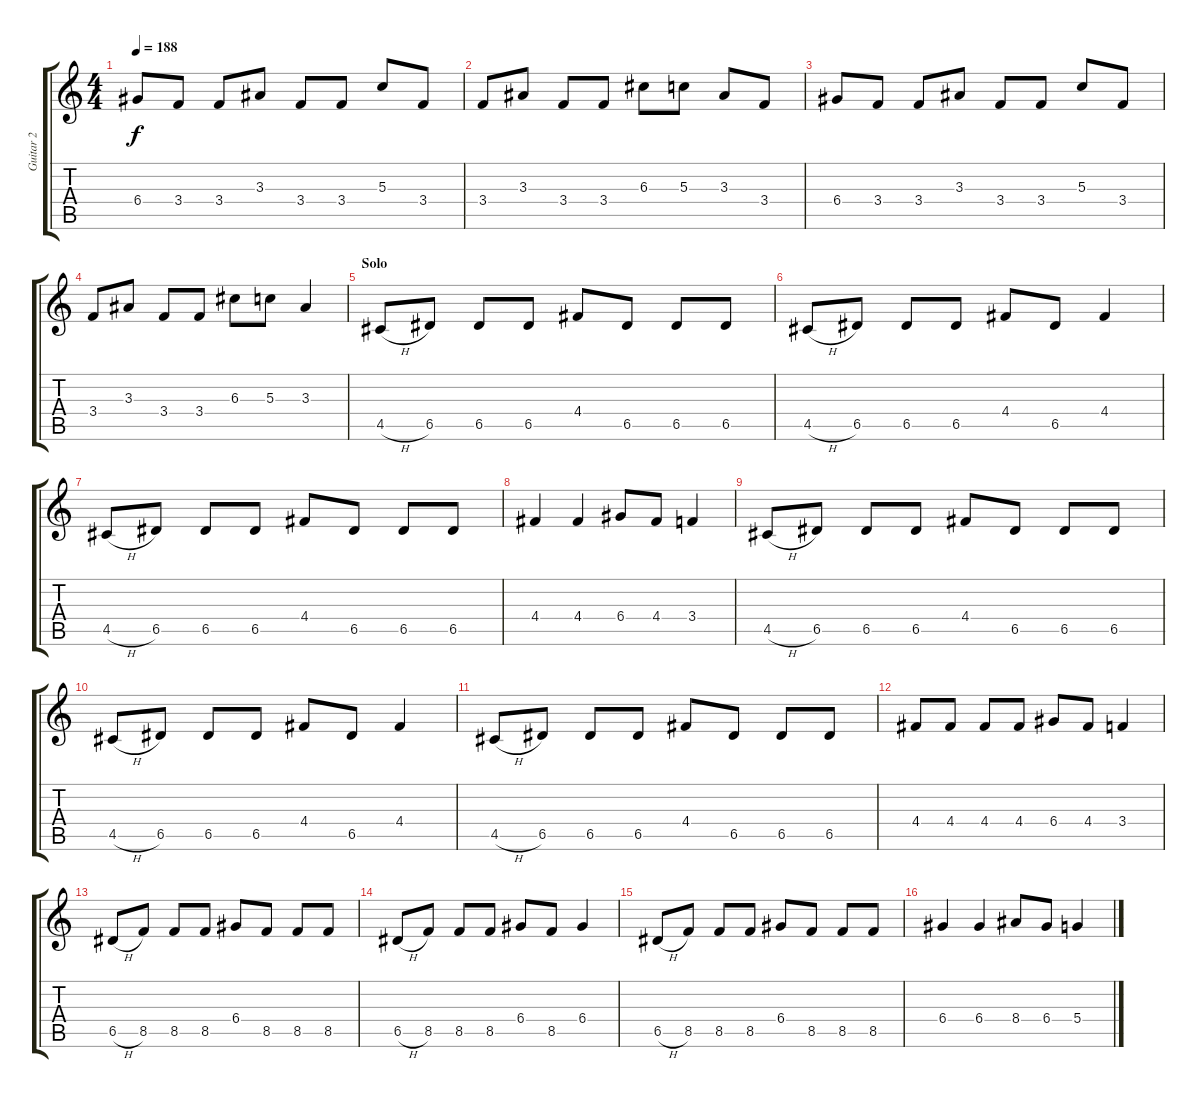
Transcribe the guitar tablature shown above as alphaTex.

\track ("Guitar 2" "Guitar 2") {instrument distortionguitar}
\staff {score tabs}
\tuning (E4 B3 G3 D3 A2 E2) {hide}
\ts (4 4)
\tempo 188
\clef g2
\ks c
6.4.8{dy f} 3.4.8 3.4.8 3.3.8 3.4.8 3.4.8 5.3.8 3.4.8 |
3.4.8 3.3.8 3.4.8 3.4.8 6.3.8 5.3.8 3.3.8 3.4.8 |
6.4.8 3.4.8 3.4.8 3.3.8 3.4.8 3.4.8 5.3.8 3.4.8 |
3.4.8 3.3.8 3.4.8 3.4.8 6.3.8 5.3.8 3.3.4 |
\section ("" "Solo")
4.5{h}.8 6.5.8 6.5.8 6.5.8 4.4.8 6.5.8 6.5.8 6.5.8 |
4.5{h}.8 6.5.8 6.5.8 6.5.8 4.4.8 6.5.8 4.4.4 |
4.5{h}.8 6.5.8 6.5.8 6.5.8 4.4.8 6.5.8 6.5.8 6.5.8 |
4.4.4 4.4.4 6.4.8 4.4.8 3.4.4 |
4.5{h}.8 6.5.8 6.5.8 6.5.8 4.4.8 6.5.8 6.5.8 6.5.8 |
4.5{h}.8 6.5.8 6.5.8 6.5.8 4.4.8 6.5.8 4.4.4 |
4.5{h}.8 6.5.8 6.5.8 6.5.8 4.4.8 6.5.8 6.5.8 6.5.8 |
4.4.8 4.4.8 4.4.8 4.4.8 6.4.8 4.4.8 3.4.4 |
6.5{h}.8 8.5.8 8.5.8 8.5.8 6.4.8 8.5.8 8.5.8 8.5.8 |
6.5{h}.8 8.5.8 8.5.8 8.5.8 6.4.8 8.5.8 6.4.4 |
6.5{h}.8 8.5.8 8.5.8 8.5.8 6.4.8 8.5.8 8.5.8 8.5.8 |
6.4.4 6.4.4 8.4.8 6.4.8 5.4.4
